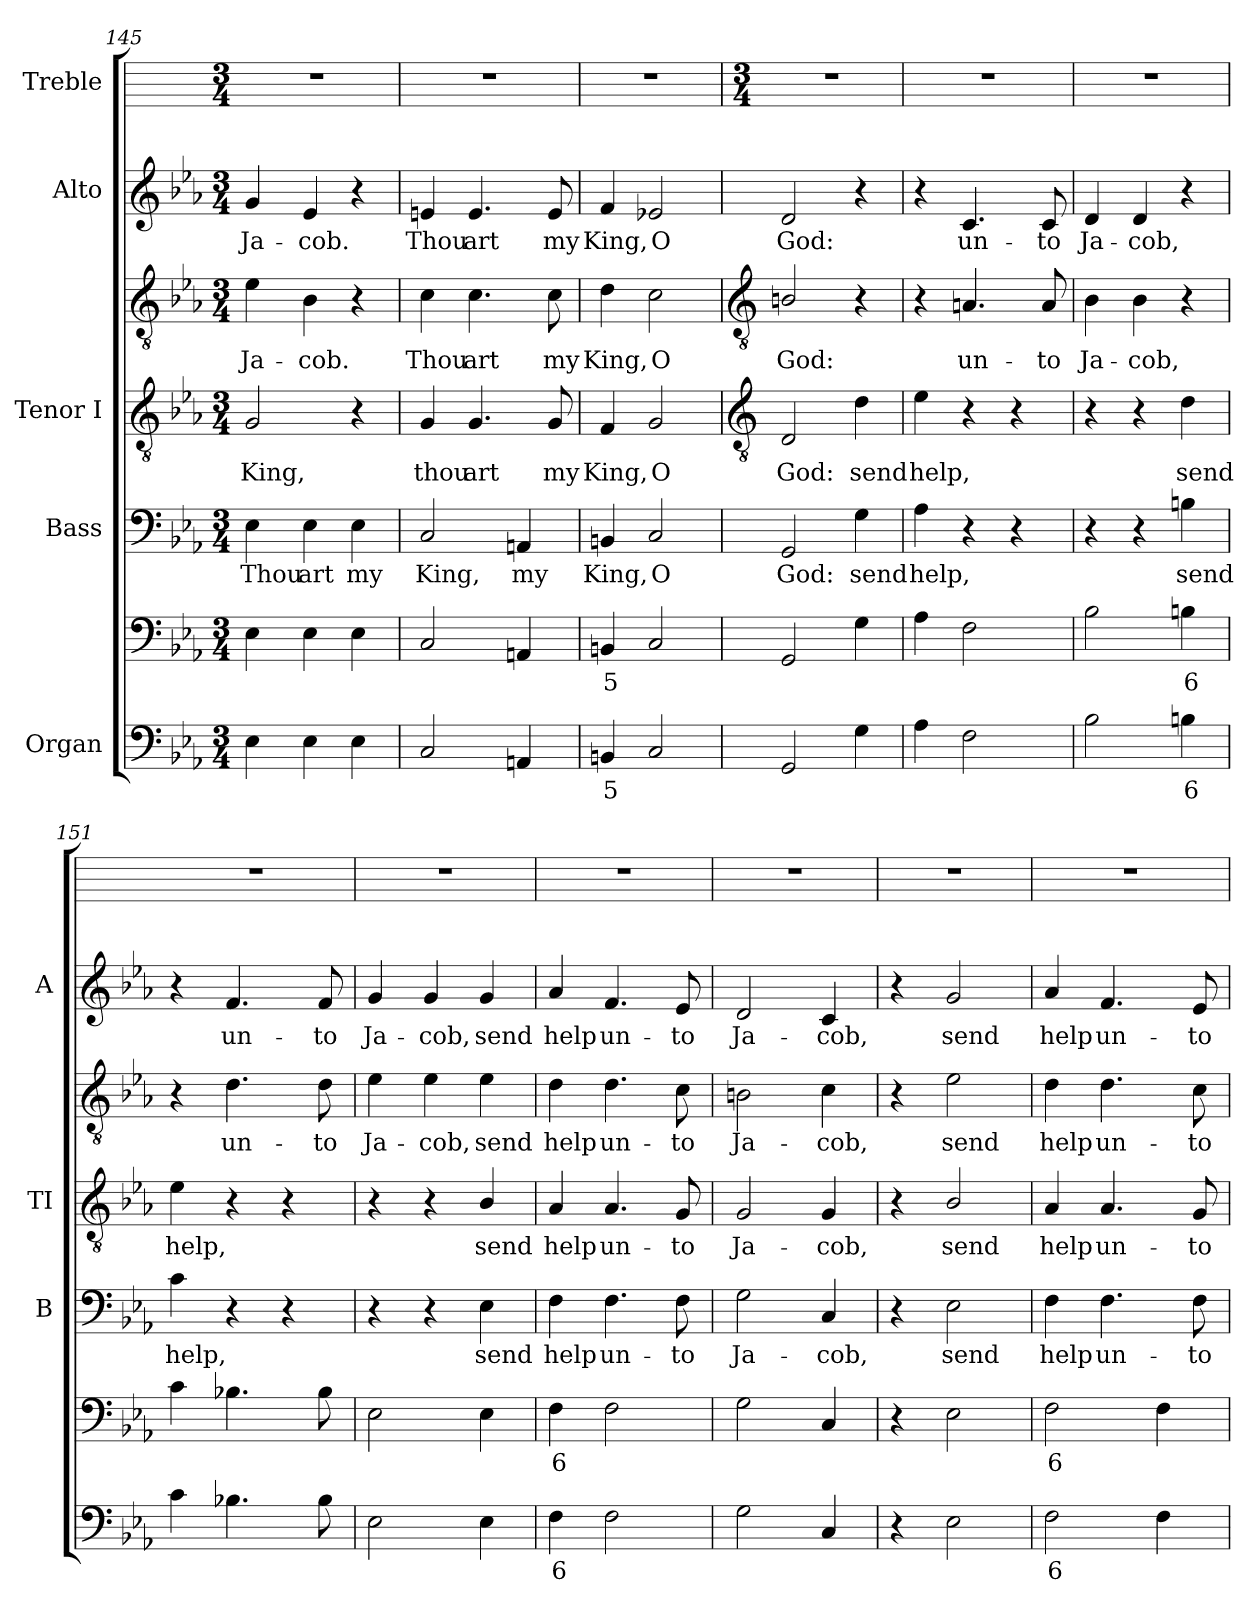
**kern	**text	**kern	**text	**kern	**text	**kern	**text	**kern	**text	**kern	**text	**kern
*part5	*part5	*part5	*part5	*part4	*part4	*part3	*part3	*part3	*part3	*part2	*part2	*part1
*staff7	*staff7	*staff6	*staff6	*staff5	*staff5	*staff4	*staff4	*staff3	*staff3	*staff2	*staff2	*staff1
*I"Organ	*	*	*	*I"Bass	*	*I"Tenor I	*	*	*	*I"Alto	*	*I"Treble
*	*	*	*	*I'B	*	*I'TI	*	*	*	*I'A	*	*
*clefF4	*	*clefF4	*	*clefF4	*	*clefGv2	*	*clefGv2	*	*clefG2	*	*
*k[b-e-a-]	*	*k[b-e-a-]	*	*k[b-e-a-]	*	*k[b-e-a-]	*	*k[b-e-a-]	*	*k[b-e-a-]	*	*
*E-:	*	*E-:	*	*E-:	*	*E-:	*	*E-:	*	*E-:	*	*
*M3/4	*	*M3/4	*	*M3/4	*	*M3/4	*	*M3/4	*	*M3/4	*	*M3/4
=145	=145	=145	=145	=145	=145	=145	=145	=145	=145	=145	=145	=145
!	!	!	!	!	!LO:LY:b	!	!LO:LY:b	!	!LO:LY:b	!	!LO:LY:b	!
4E-	.	4E-	.	4E-	Thou	2G	King,	4e-	Ja-	4g	Ja-	2.r
!	!	!	!	!	!LO:LY:b	!	!	!	!LO:LY:b	!	!LO:LY:b	!
4E-	.	4E-	.	4E-	art	.	.	4B-	-cob.	4e-	-cob.	.
!	!	!	!	!	!LO:LY:b	!	!	!	!	!	!	!
4E-	.	4E-	.	4E-	my	4r	.	4r	.	4r	.	.
=146	=146	=146	=146	=146	=146	=146	=146	=146	=146	=146	=146	=146
!	!	!	!	!	!LO:LY:b	!	!LO:LY:b	!	!LO:LY:b	!	!LO:LY:b	!
2C	.	2C	.	2C	King,	4G	thou	4c	Thou	4en	Thou	2.r
!	!	!	!	!	!	!	!LO:LY:b	!	!LO:LY:b	!	!LO:LY:b	!
.	.	.	.	.	.	4.G	art	4.c	art	4.e	art	.
!	!	!	!	!	!LO:LY:b	!	!	!	!	!	!	!
4AAn	.	4AAn	.	4AAn	my	.	.	.	.	.	.	.
!	!	!	!	!	!	!	!LO:LY:b	!	!LO:LY:b	!	!LO:LY:b	!
.	.	.	.	.	.	8G	my	8c	my	8e	my	.
=147	=147	=147	=147	=147	=147	=147	=147	=147	=147	=147	=147	=147
!	!LO:LY:b	!	!LO:LY:b	!	!LO:LY:b	!	!LO:LY:b	!	!LO:LY:b	!	!LO:LY:b	!
4BBn	5	4BBn	5	4BBn	King,	4F	King,	4d	King,	4f	King,	2.r
!	!	!	!	!	!LO:LY:b	!	!LO:LY:b	!	!LO:LY:b	!	!LO:LY:b	!
2C	.	2C	.	2C	O	2G	O	2c	O	2e-X	O	.
!!LO:LB:g=z
=148	=148	=148	=148	=148	=148	=148	=148	=148	=148	=148	=148	=148
*	*	*	*	*	*	*clefGv2	*	*clefGv2	*	*	*	*
*	*	*	*	*	*	*	*	*	*	*	*	*M3/4
!	!	!	!	!	!LO:LY:b	!	!LO:LY:b	!	!LO:LY:b	!	!LO:LY:b	!
2GG	.	2GG	.	2GG	God:	2D	God:	2Bn/	God:	2d	God:	2.r
!	!	!	!	!	!LO:LY:b	!	!LO:LY:b	!	!	!	!	!
4G	.	4G	.	4G	send	4d	send	4r	.	4r	.	.
=149	=149	=149	=149	=149	=149	=149	=149	=149	=149	=149	=149	=149
!	!	!	!	!	!LO:LY:b	!	!LO:LY:b	!	!	!	!	!
4A-	.	4A-	.	4A-	help,	4e-	help,	4r	.	4r	.	2.r
!	!	!	!	!	!	!	!	!	!LO:LY:b	!	!LO:LY:b	!
2F	.	2F	.	4r	.	4r	.	4.An	un-	4.c	un-	.
.	.	.	.	4r	.	4r	.	.	.	.	.	.
!	!	!	!	!	!	!	!	!	!LO:LY:b	!	!LO:LY:b	!
.	.	.	.	.	.	.	.	8A	-to	8c	-to	.
=150	=150	=150	=150	=150	=150	=150	=150	=150	=150	=150	=150	=150
!	!	!	!	!	!	!	!	!	!LO:LY:b	!	!LO:LY:b	!
2B-	.	2B-	.	4r	.	4r	.	4B-	Ja-	4d	Ja-	2.r
!	!	!	!	!	!	!	!	!	!LO:LY:b	!	!LO:LY:b	!
.	.	.	.	4r	.	4r	.	4B-	-cob,	4d	-cob,	.
!	!LO:LY:b	!	!LO:LY:b	!	!LO:LY:b	!	!LO:LY:b	!	!	!	!	!
4Bn	6	4Bn	6	4Bn	send	4d	send	4r	.	4r	.	.
=151	=151	=151	=151	=151	=151	=151	=151	=151	=151	=151	=151	=151
!	!	!	!	!	!LO:LY:b	!	!LO:LY:b	!	!	!	!	!
4c	.	4c	.	4c	help,	4e-	help,	4r	.	4r	.	2.r
!	!	!	!	!	!	!	!	!	!LO:LY:b	!	!LO:LY:b	!
4.B-X	.	4.B-X	.	4r	.	4r	.	4.d	un-	4.f	un-	.
.	.	.	.	4r	.	4r	.	.	.	.	.	.
!	!	!	!	!	!	!	!	!	!LO:LY:b	!	!LO:LY:b	!
8B-	.	8B-	.	.	.	.	.	8d	-to	8f	-to	.
=152	=152	=152	=152	=152	=152	=152	=152	=152	=152	=152	=152	=152
!	!	!	!	!	!	!	!	!	!LO:LY:b	!	!LO:LY:b	!
2E-	.	2E-	.	4r	.	4r	.	4e-	Ja-	4g	Ja-	2.r
!	!	!	!	!	!	!	!	!	!LO:LY:b	!	!LO:LY:b	!
.	.	.	.	4r	.	4r	.	4e-	-cob,	4g	-cob,	.
!	!	!	!	!	!LO:LY:b	!	!LO:LY:b	!	!LO:LY:b	!	!LO:LY:b	!
4E-	.	4E-	.	4E-	send	4B-/	send	4e-	send	4g	send	.
=153	=153	=153	=153	=153	=153	=153	=153	=153	=153	=153	=153	=153
!	!LO:LY:b	!	!LO:LY:b	!	!LO:LY:b	!	!LO:LY:b	!	!LO:LY:b	!	!LO:LY:b	!
4F	6	4F	6	4F	help	4A-	help	4d	help	4a-	help	2.r
!	!	!	!	!	!LO:LY:b	!	!LO:LY:b	!	!LO:LY:b	!	!LO:LY:b	!
2F	.	2F	.	4.F	un-	4.A-	un-	4.d	un-	4.f	un-	.
!	!	!	!	!	!LO:LY:b	!	!LO:LY:b	!	!LO:LY:b	!	!LO:LY:b	!
.	.	.	.	8F	-to	8G	-to	8c	-to	8e-	-to	.
=154	=154	=154	=154	=154	=154	=154	=154	=154	=154	=154	=154	=154
!	!	!	!	!	!LO:LY:b	!	!LO:LY:b	!	!LO:LY:b	!	!LO:LY:b	!
2G	.	2G	.	2G	Ja-	2G	Ja-	2Bn	Ja-	2d	Ja-	2.r
!	!	!	!	!	!LO:LY:b	!	!LO:LY:b	!	!LO:LY:b	!	!LO:LY:b	!
4C	.	4C	.	4C	-cob,	4G	-cob,	4c	-cob,	4c	-cob,	.
=155	=155	=155	=155	=155	=155	=155	=155	=155	=155	=155	=155	=155
4r	.	4r	.	4r	.	4r	.	4r	.	4r	.	2.r
!	!	!	!	!	!LO:LY:b	!	!LO:LY:b	!	!LO:LY:b	!	!LO:LY:b	!
2E-	.	2E-	.	2E-	send	2B-/	send	2e-	send	2g	send	.
=156	=156	=156	=156	=156	=156	=156	=156	=156	=156	=156	=156	=156
!	!LO:LY:b	!	!LO:LY:b	!	!LO:LY:b	!	!LO:LY:b	!	!LO:LY:b	!	!LO:LY:b	!
2F	6	2F	6	4F	help	4A-	help	4d	help	4a-	help	2.r
!	!	!	!	!	!LO:LY:b	!	!LO:LY:b	!	!LO:LY:b	!	!LO:LY:b	!
.	.	.	.	4.F	un-	4.A-	un-	4.d	un-	4.f	un-	.
4F	.	4F	.	.	.	.	.	.	.	.	.	.
!	!	!	!	!	!LO:LY:b	!	!LO:LY:b	!	!LO:LY:b	!	!LO:LY:b	!
.	.	.	.	8F	-to	8G	-to	8c	-to	8e-	-to	.
=	=	=	=	=	=	=	=	=	=	=	=	=
*-	*-	*-	*-	*-	*-	*-	*-	*-	*-	*-	*-	*-
